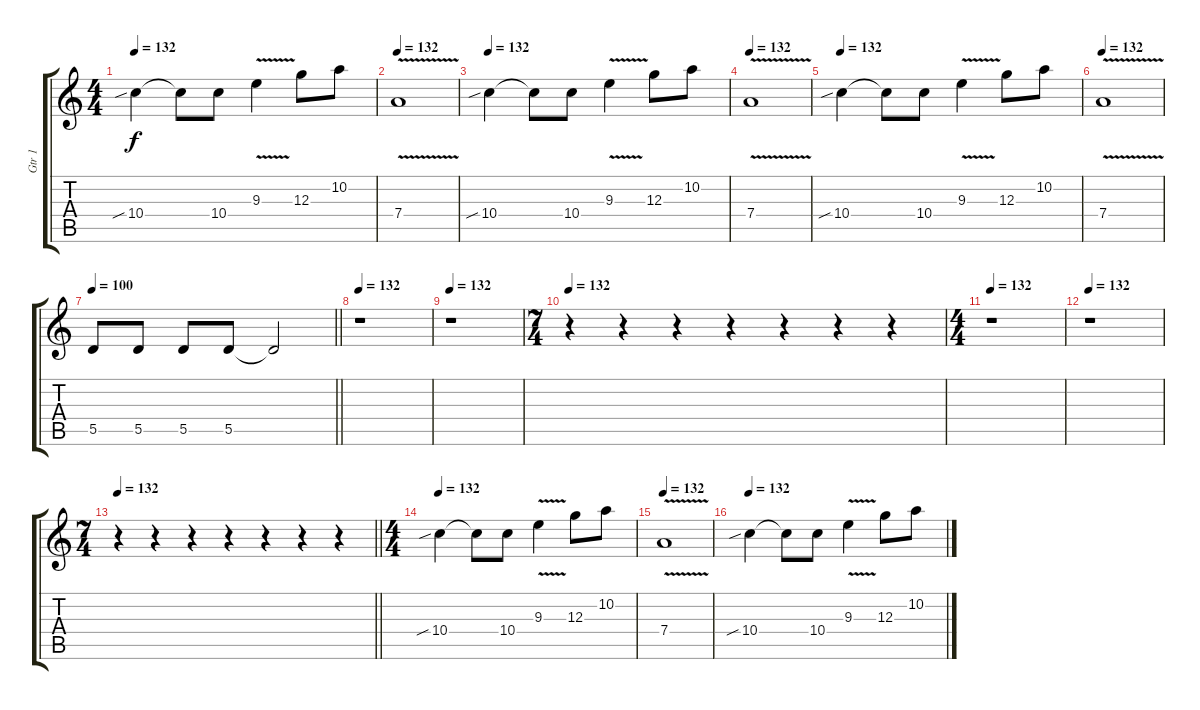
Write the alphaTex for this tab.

\track ("Gtr 1" "Gtr 1") {instrument distortionguitar}
\staff {score tabs}
\tuning (E4 B3 G3 D3 A2 E2) {hide}
\ts (4 4)
\tempo 132
\clef g2
\ks c
10.4{sib}.4{dy f} 10.4{t}.8 10.4.8 9.3{v}.4 12.3.8 10.2.8 |
\tempo 132
7.4{v}.1 |
\tempo 132
10.4{sib}.4 10.4{t}.8 10.4.8 9.3{v}.4 12.3.8 10.2.8 |
\tempo 132
7.4{v}.1 |
\tempo 132
10.4{sib}.4 10.4{t}.8 10.4.8 9.3{v}.4 12.3.8 10.2.8 |
\tempo 132
7.4{v}.1 |
\tempo 100
\barLineRight lightlight
5.5.8 5.5.8 5.5.8 5.5.8 5.5{t}.2 |
\tempo 132
r.1 |
\tempo 132
r.1 |
\ts (7 4)
\tempo 132
r.4 r.4 r.4 r.4 r.4 r.4 r.4 |
\ts (4 4)
\tempo 132
r.1 |
\tempo 132
r.1 |
\ts (7 4)
\tempo 132
\barLineRight lightlight
r.4 r.4 r.4 r.4 r.4 r.4 r.4 |
\ts (4 4)
\tempo 132
10.4{sib}.4 10.4{t}.8 10.4.8 9.3{v}.4 12.3.8 10.2.8 |
\tempo 132
7.4{v}.1 |
\tempo 132
10.4{sib}.4 10.4{t}.8 10.4.8 9.3{v}.4 12.3.8 10.2.8
